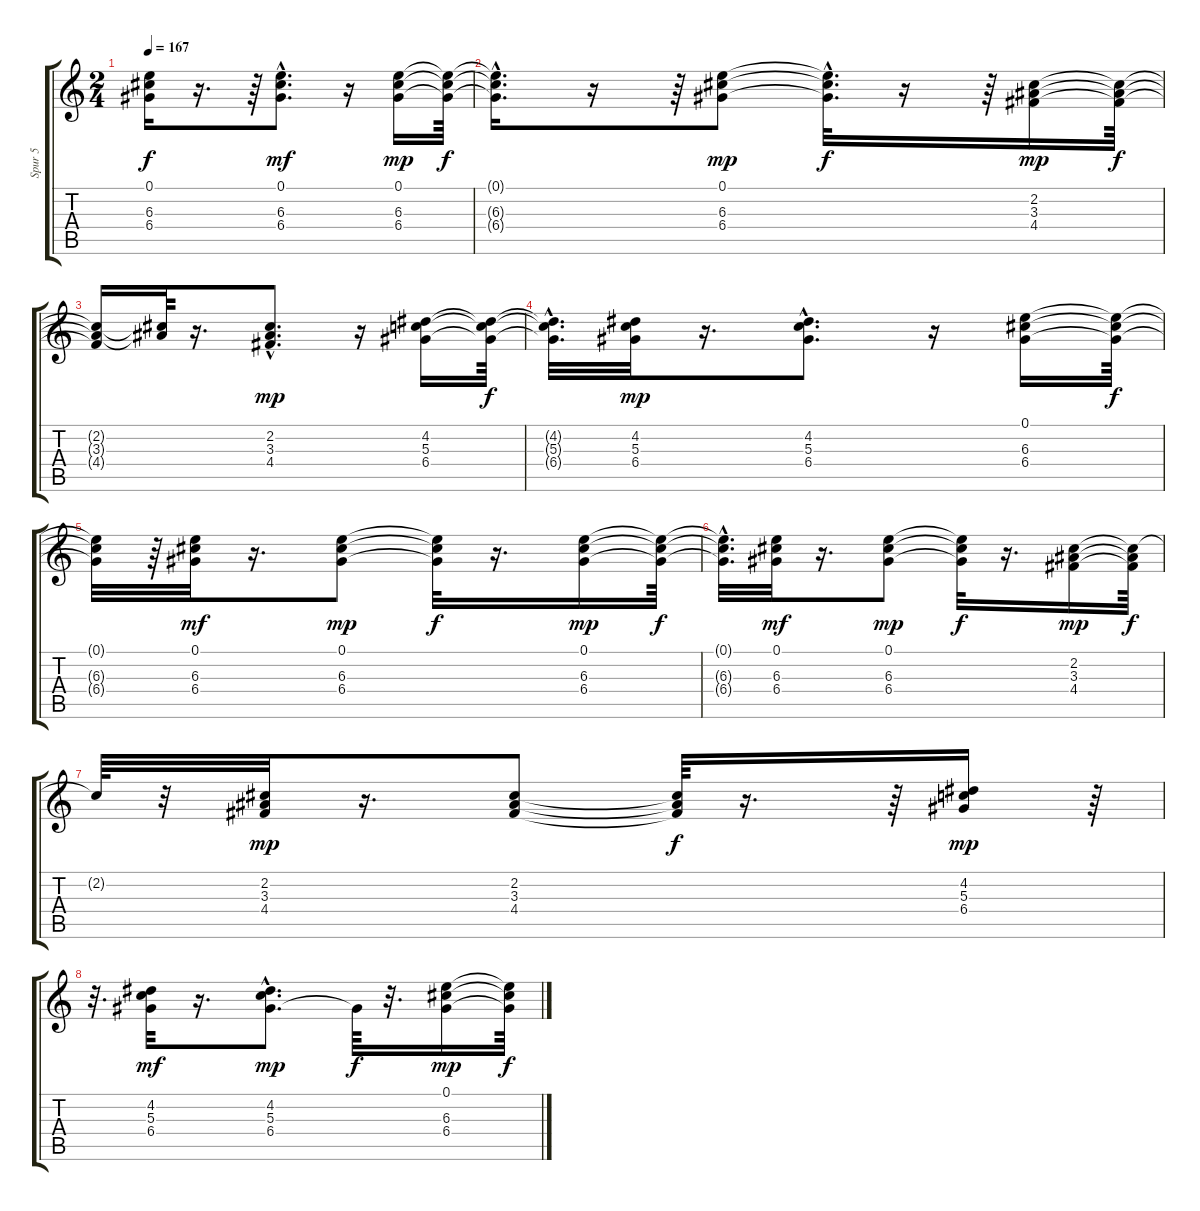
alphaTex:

\track ("Spur 5" "Spur 5") {instrument acousticguitarsteel}
\staff {score tabs}
\tuning (E4 B3 G3 D3 A2 E2) {hide}
\ts (2 4)
\tempo 167
\clef g2
\ks c
(0.1{t} 6.3{t} 6.4{t}).16{dy f} r.16{d} r.64 (0.1{hac} 6.3{hac} 6.4{hac}).8{d dy mf} r.16 (0.1 6.3 6.4).16{dy mp} (0.1{t} 6.3{t} 6.4{t}).64{dy f} |
(0.1{hac t} 6.3{hac t} 6.4{hac t}).16{d} r.16 r.64 (0.1 6.3 6.4).8{dy mp} (0.1{hac t} 6.3{hac t} 6.4{hac t}).32{d dy f} r.16 r.64 (2.2 3.3 4.4).16{dy mp} (2.2{t} 3.3{t} 4.4{t}).64{dy f} |
(2.2{t} 3.3{t} 4.4{t}).16 (2.2{t} 3.3{t}).64 r.16{d} (2.2{hac} 3.3 4.4).8{d dy mp} r.16 (4.2 5.3 6.4).16 (4.2{t} 5.3{t} 6.4{t}).64{dy f} |
(4.2{hac t} 5.3{hac t} 6.4{hac t}).32{d} (4.2 5.3 6.4).32{dy mp} r.16{d} (4.2{hac} 5.3 6.4{hac}).8{d} r.16 (0.1 6.3 6.4).16 (0.1{t} 6.3{t} 6.4{t}).64{dy f} |
(0.1{t} 6.3{t} 6.4{t}).32 r.64 (0.1 6.3 6.4).32{dy mf} r.16{d} (0.1 6.3 6.4).8{dy mp} (0.1{t} 6.3{t} 6.4{t}).32{dy f} r.16{d} (0.1 6.3 6.4).16{dy mp} (0.1{t} 6.3{t} 6.4{t}).64{dy f} |
(0.1{hac t} 6.3{hac t} 6.4{hac t}).32{d} (0.1 6.3 6.4).32{dy mf} r.16{d} (0.1 6.3 6.4).8{dy mp} (0.1{t} 6.3{t} 6.4{t}).32{dy f} r.16{d} (2.2 3.3 4.4).16{dy mp} (2.2{t} 3.3{t} 4.4{t}).64{dy f} |
2.2{t}.64 r.32 (2.2 3.3 4.4).32{dy mp} r.16{d} (2.2 3.3 4.4).8 (2.2{t} 3.3{t} 4.4{t}).64{dy f} r.16{d} r.64 (4.2 5.3 6.4).16{dy mp} r.64 |
r.32{d} (4.2 5.3 6.4).32{dy mf} r.16{d} (4.2{hac} 5.3{hac} 6.4{hac}).8{d dy mp} 6.4{t}.64{dy f} r.32{d} (0.1 6.3 6.4).16{dy mp} (0.1{t} 6.3{t} 6.4{t}).64{dy f}
